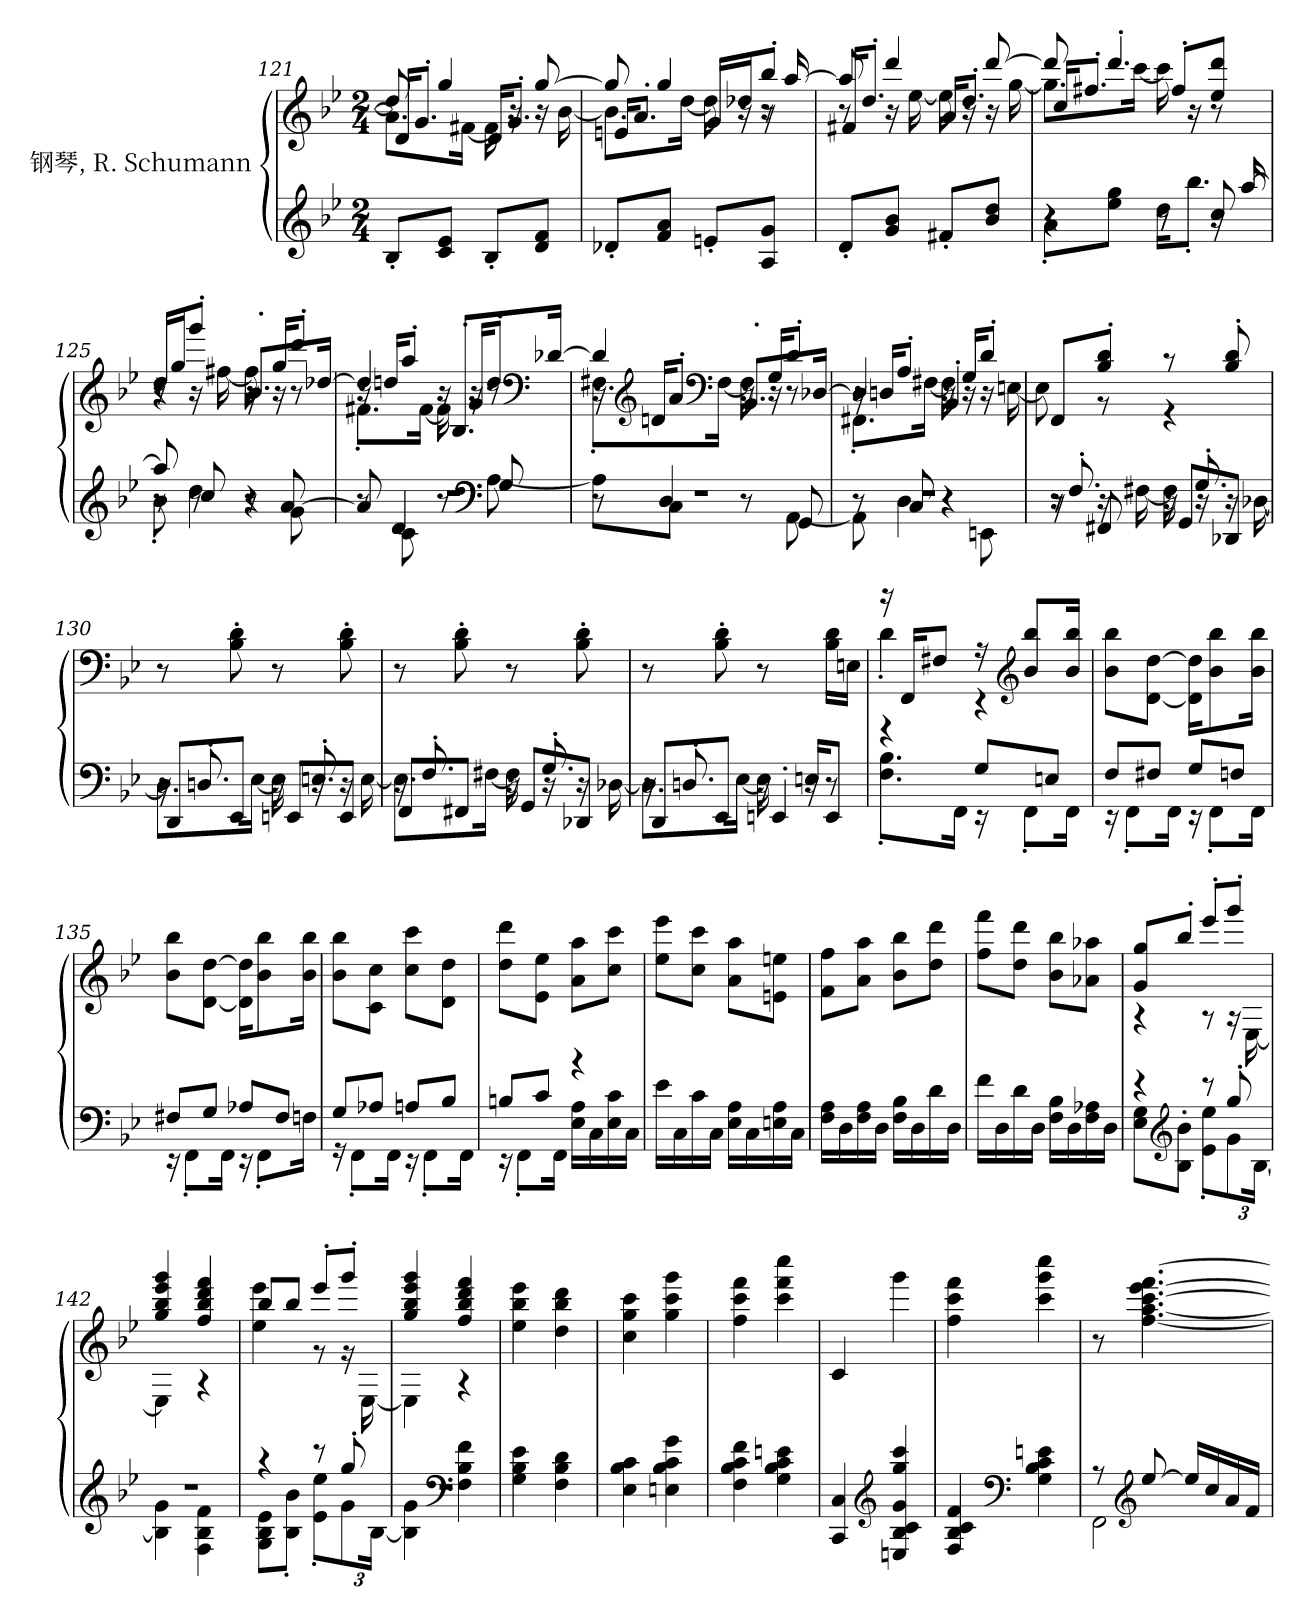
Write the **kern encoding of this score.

**kern	**kern
*part1	*part1
*staff2	*staff1
*I"钢琴, R. Schumann	*
*clefG2	*clefG2
*k[b-e-]	*k[b-e-]
*M2/4	*M2/4
=121	=121
*	*^
*	*	*^
8B-'/L	8dd/]	8.a\L]	16d/KL
.	.	.	8.g'/J
8c/ 8e-/J	4gg/	.	.
.	.	[16f#X\Jk	.
8B-'/L	.	16f#\]	16d/KL
.	.	16r	8.g'/J
8d/ 8f/J	[8gg/	16r	.
.	.	[16b-\	.
=122	=122	=122	=122
8d-X'/L	8gg/]	8.b-\L]	16en/KL
.	.	.	8.a'/J
8f/ 8a/J	4gg/	.	.
.	.	[16dd\Jk	.
8en'/L	.	16dd\]	16g/LL
.	.	16r	16dd-X/J
8A/ 8g/J	16r	8r	8bb-'/J
.	[16aa/	.	.
!!LO:LB:g=z	!!	!!
=123	=123	=123	=123
8d'/L	8aa/]	8r	16f#X/KL
.	.	.	8.dd'/J
8g/ 8b-/J	4ddd/	16r	.
.	.	[16ee-\	.
8f#X'/L	.	16ee-\]	16a/KL
.	.	16r	8.dd'/J
8b-/ 8dd/J	[8ddd/	16r	.
.	.	[16gg\	.
=124	=124	=124	=124
*^	*	*	*
*	*^	*	*	*
4r	8a'\L	4r	8ddd/]	8.gg\L]	16cc/KL
.	.	.	.	.	8.ff#X'/J
.	8ee-\ 8gg\J	.	4.ddd'/	.	.
.	.	.	.	[16ccc\Jk	.
8r	16dd\KL	8r	.	16ccc\]	8ff#'/L
.	8.bb-'\J	.	.	16r	.
16r	.	8cc/	.	8r	8ee-/ 8ddd/J
[16aa/	.	.	.	.	.
=125	=125	=125	=125	=125	=125
8aa/]	8b-'\	8r	16dd/LL	8r	4r
.	.	.	16gg/J	.	.
8r	4dd\	8cc/	8ggg'/J	16r	.
.	.	.	.	[16ff#X\	.
4r	.	8r	16r	16ff#\]	8.b-'/L
.	.	.	16gg/KL	16r	.
.	8g\	[8a/	8ddd'/J	8r	.
.	.	.	.	.	[16dd-X/Jk
!!LO:LB:g=z	!!	!!
=126	=126	=126	=126	=126	=126
2r	8r	8a/]	16r	8.f#X'\L	4dd-/]
.	.	.	16ddn/KL	.	.
.	8c\	4d/	8aa'/J	.	.
.	.	.	.	[16f#\Jk	.
.	8r	.	16r	16f#\]	8.B-'/L
.	.	.	16g/KL	16r	.
*clefF4	*	*	*	*	*
.	[8A\	8G/	8dd'/J	8r	.
*	*	*	*clefF4	*	*
.	.	.	.	.	[16d-X/Jk
=127	=127	=127	=127	=127	=127
2r	8A\L]	8r	16r	8.F#X'\L	4d-/]
*	*	*	*clefG2	*	*
.	.	.	16dn/KL	.	.
.	8C\J	4D/	8a'/J	.	.
*	*	*	*clefF4	*	*
.	.	.	.	[16F#\Jk	.
.	8r	.	16r	16F#\]	8.BB-'/L
.	.	.	16G/KL	16r	.
.	[8AA\	8GG/	8d'/J	8r	.
.	.	.	.	.	[16D-X/Jk
!!LO:LB:g=z	!!	!!
=128	=128	=128	=128	=128	=128
2r	8AA\]	8r	16r	8.FF#X'\L	4D-/]
.	.	.	16Dn/KL	.	.
.	4D\	8C/	8A'/J	.	.
.	.	.	.	[16F#X\Jk	.
.	.	4r	16r	16F#\]	4BB-'/
.	.	.	16G/KL	16r	.
.	8EEn\	.	8d'/J	16r	.
.	.	.	.	[16En\	.
*	*	*	*	*v	*v
=129	=129	=129	=129	=129
16r	8r	8r	8FF/L	8E\]
8.F'/	.	.	.	.
.	16r	8FF#X/	8B-/' 8d/'J	8r
.	[16F#X\	.	.	.
16r	16F#\]	8GG/L	8r	4r
8.G'/	16r	.	.	.
.	16r	8DD-X/J	8B-/' 8d/'	.
.	[16D-X\	.	.	.
*	*	*	*v	*v
=130	=130	=130	=130
16r	8.D-\L]	8DD/L	8r
8.Dn'/	.	.	.
.	.	8EE-/J	8B-\' 8d\'
.	[16E-\Jk	.	.
16r	16E-\]	8EEn/L	8r
8.En'/	16r	.	.
.	16r	8EE/J	8B-\' 8d\'
.	[16E\	.	.
!!LO:LB:g=z
=131	=131	=131	=131
16r	8.E\L]	8FF/L	8r
8.F'/	.	.	.
.	.	8FF#X/J	8B-\' 8d\'
.	[16F#X\Jk	.	.
16r	16F#\]	8GG/L	8r
8.G'/	16r	.	.
.	16r	8DD-X/J	8B-\' 8d\'
.	[16D-X\	.	.
=132	=132	=132	=132
16r	8.D-\L]	8DD/L	8r
8.Dn'/	.	.	.
.	.	8EE-/J	8B-\' 8d\'
.	[16E-\Jk	.	.
16r	16E-\]	4EEn'/	8r
16En/KL	16r	.	.
8EE/J	8r	.	16B-\ 16d\LL
.	.	.	16En\JJ
*	*v	*v	*
=133	=133	=133
*	*	*^
4r	8.F\' 8.B-\'L	16r	4d'\
.	.	16FF/KL	.
.	.	8F#X/J	.
.	16FF\Jk	.	.
8G/L	16r	16r	4r
*	*	*clefG2	*
.	8FF'\L	8b-/ 8bb-/L	.
8En/J	.	.	.
.	16FF\Jk	16b-/ 16bb-/Jk	.
*	*	*v	*v
!!LO:PB:g=z
=134	=134	=134
8F/L	16r	8b-\ 8bb-\L
.	8FF'\L	.
8F#X/J	.	[8d\ [8dd\J
.	16FF\Jk	.
8G/L	16r	16d\] 16dd\]KL
.	8FF'\L	8b-\ 8bb-\
8Fn/J	.	.
.	16FF\Jk	16b-\ 16bb-\Jk
=135	=135	=135
8F#X/L	16r	8b-\ 8bb-\L
.	8FF'\L	.
8G/J	.	[8d\ [8dd\J
.	16FF\Jk	.
8A-X/L	16r	16d\] 16dd\]KL
.	8FF'\L	8b-\ 8bb-\
8F#/J	.	.
.	16Fn\Jk	16b-\ 16bb-\Jk
=136	=136	=136
8G/L	16r	8b-\ 8bb-\L
.	8FF'\L	.
8A-X/J	.	8c\ 8cc\J
.	16FF\Jk	.
8An/L	16r	8cc\ 8ccc\L
.	8FF'\L	.
8B-/J	.	8d\ 8dd\J
.	16FF\Jk	.
=137	=137	=137
8Bn/L	16r	8dd\ 8ddd\L
.	8FF'\L	.
8c/J	.	8e-\ 8ee-\J
.	16FF\Jk	.
4r	16E-\ 16A\LL	8a\ 8aa\L
.	16C\	.
.	16E-\ 16c\	8cc\ 8ccc\J
.	16C\JJ	.
*v	*v	*
!!LO:LB:g=z
=138	=138
16e-\LL	8ee-\ 8eee-\L
16C\	.
16c\	8cc\ 8ccc\J
16C\JJ	.
16E-\ 16A\LL	8a\ 8aa\L
16C\	.
16En\ 16A\	8en\ 8een\J
16C\JJ	.
=139	=139
16F\ 16A\LL	8f\ 8ff\L
16D\	.
16F\ 16A\	8a\ 8aa\J
16D\JJ	.
16F\ 16B-\LL	8b-\ 8bb-\L
16D\	.
16d\	8dd\ 8ddd\J
16D\JJ	.
=140	=140
16f\LL	8ff\ 8fff\L
16D\	.
16d\	8dd\ 8ddd\J
16D\JJ	.
16F\ 16B-\LL	8b-\ 8bb-\L
16D\	.
16F\ 16A-X\	8a-X\ 8aa-X\J
16D\JJ	.
=141	=141
*^	*^
4r	8E-\ 8G\L	8g/ 8gg/L	4r
*clefG2	*	*	*
.	8B-\' 8b-\'J	8bb-'/J	.
8r	8e-\' 8ee-\'L	8eee-'/L	8r
*	*Xbrackettup	*	*
8gg'/	12g\	8ggg'/J	16r
.	.	.	[16E-\
.	[24B-\Jk	.	.
=142	=142	=142	=142
2r	4B-\] 4g\	4gg/ 4bb-/ 4eee-/ 4ggg/	4E-\]
.	4F\ 4B-\ 4f\	4ff/ 4bb-/ 4ddd/ 4fff/	4r
!!LO:LB:g=z	!!
=143	=143	=143	=143
4r	8G\ 8B-\ 8e-\L	8bb-/L	4ee-\ 4eee-\
.	8B-\' 8b-\'J	8bb-/J	.
8r	8e-\' 8ee-\'L	8eee-'/L	8r
8gg'/	12g\	8ggg'/J	16r
.	.	.	[16E-\
.	[24B-\Jk	.	.
=144	=144	=144	=144
2r	4B-\] 4g\	4gg/ 4bb-/ 4eee-/ 4ggg/	4E-\]
*clefF4	*	*	*
.	4F\ 4B-\ 4f\	4ff/ 4bb-/ 4ddd/ 4fff/	4r
*v	*v	*	*
*	*v	*v
=145	=145
4G\ 4B-\ 4e-\	4ee-\ 4bb-\ 4eee-\
4F\ 4B-\ 4d\	4dd\ 4bb-\ 4ddd\
=146	=146
4E-\ 4B-\ 4c\	4cc\ 4gg\ 4ccc\
4En\ 4B-\ 4c\ 4g\	4gg\ 4ccc\ 4ggg\
=147	=147
4F\ 4B-\ 4c\ 4f\	4ff\ 4ccc\ 4fff\
4G\ 4B-\ 4c\ 4en\	4ccc\ 4fff\ 4cccc\
=148	=148
4CC/ 4C/	4c/
*clefG2	*
4En/ 4B-/ 4c/ 4g/ 4gg/ 4ccc/	4ggg\
=149	=149
4F/ 4B-/ 4c/ 4f/	4ff\ 4ccc\ 4fff\
*clefF4	*
4G\ 4B-\ 4c\ 4en\	4ccc\ 4ggg\ 4cccc\
!!LO:LB:g=z
=150	=150
*^	*
8r	2FF\	8r
*clefG2	*	*
[8ee-/	.	[4.ff\ [4.aa\ [4.ccc\ [4.eee-\ [4.fff\
16ee-/LL]	.	.
16cc/	.	.
16a/	.	.
16f/JJ	.	.
*v	*v	*
=	=
*-	*-
